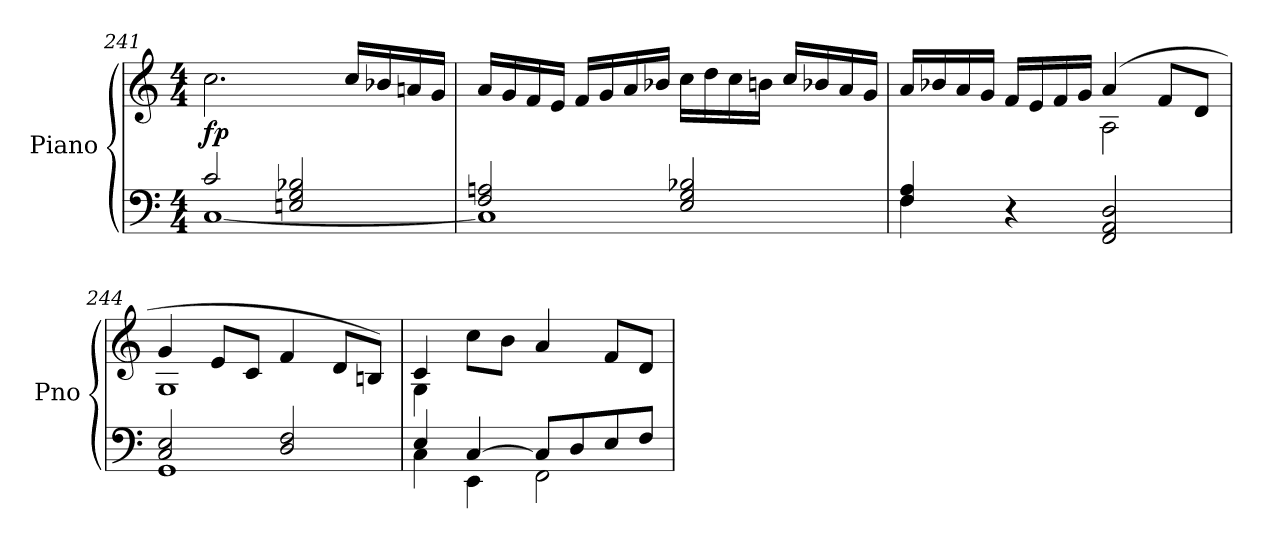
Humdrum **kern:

**kern	**kern	**dynam
*part1	*part1	*part1
*staff2	*staff1	*staff1/2
*I"Piano	*	*
*I'Pno	*	*
*clefF4	*clefG2	*
*k[]	*k[]	*
*M4/4	*M4/4	*
=241	=241	=241
*^	*	*
!	!	!	!LO:DY:b
2c/	[1C	2.cc\	fp
2En/ 2G/ 2B-X/	.	.	.
.	.	16cc/LL	.
.	.	16b-X/	.
.	.	16an/	.
.	.	16g/JJ	.
=242	=242	=242	=242
2F/ 2An/	1C]	16a/LL	.
.	.	16g/	.
.	.	16f/	.
.	.	16e/JJ	.
.	.	16f/LL	.
.	.	16g/	.
.	.	16a/	.
.	.	16b-X/JJ	.
2E/ 2G/ 2B-X/	.	16cc\LL	.
.	.	16dd\	.
.	.	16cc\	.
.	.	16bn\JJ	.
.	.	16cc/LL	.
.	.	16b-X/	.
.	.	16a/	.
.	.	16g/JJ	.
!!LO:LB:g=z
=243	=243	=243	=243
*	*	*^	*
4F/ 4A/	4F\	16a/LL	2ryy	.
.	.	16b-X/	.	.
.	.	16a/	.	.
.	.	16g/JJ	.	.
4r	2.ryy	16f/LL	.	.
.	.	16e/	.	.
.	.	16f/	.	.
.	.	16g/JJ	.	.
2FF/ 2AA/ 2D/	.	(4a/	2A\	.
.	.	8f/L	.	.
.	.	8d/J	.	.
=244	=244	=244	=244	=244
2C/ 2E/	1GG	4g/	1G	.
.	.	8e/L	.	.
.	.	8c/J	.	.
2D/ 2F/	.	4f/	.	.
.	.	8d/L	.	.
.	.	8Bn/J)	.	.
=245	=245	=245	=245	=245
4E/	4C\	4c/	4G\	.
!	!	!	!	!LO:DY:b
[4C/	4EE\	8cc\L	2.ryy	other-dynamics
.	.	8b\J	.	.
8C/L]	2FF\	4a/	.	.
8D/	.	.	.	.
8E/	.	8f/L	.	.
8F/J	.	8d/J	.	.
*v	*v	*	*	*
*	*v	*v	*
=	=	=
*-	*-	*-
